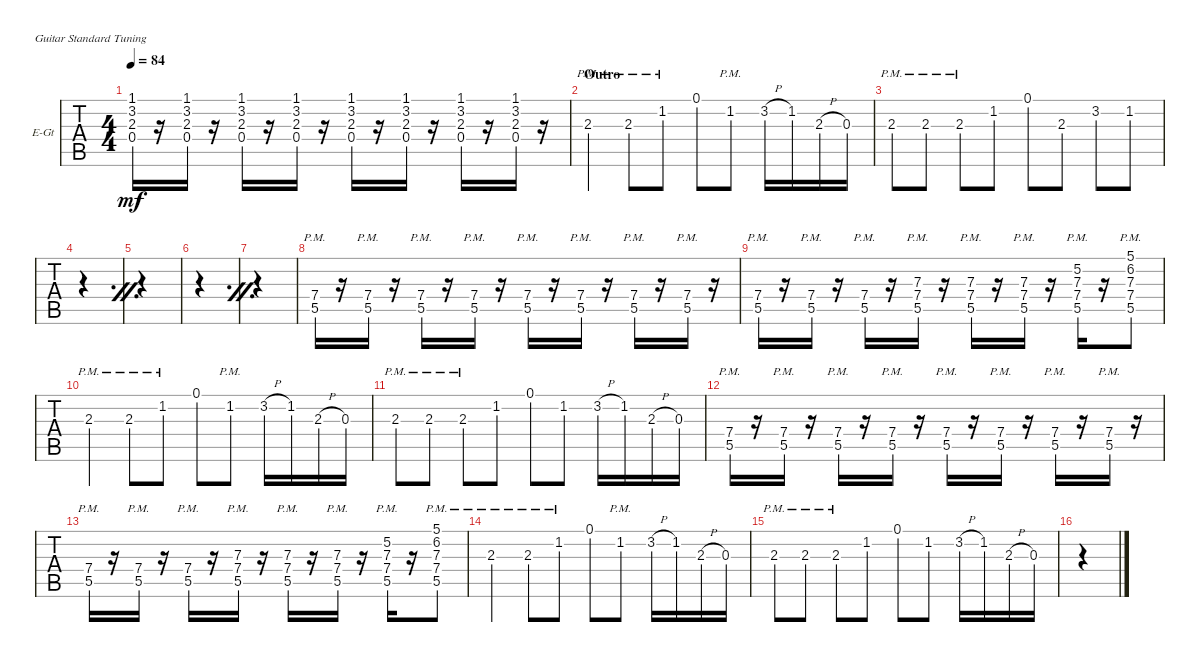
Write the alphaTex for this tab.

\defaultSystemsLayout 4
\bracketExtendMode groupsimilarinstruments
\firstSystemTrackNameOrientation horizontal
\otherSystemsTrackNameOrientation horizontal
\track ("Guitar III" "E-Gt") {instrument overdrivenguitar}
\staff {tabs}
\tuning (E4 B3 G3 D3 A2 E2)
\ts (4 4)
\tempo 84
\clef g2
\scale
0.333333
\ks c
(0.4 2.3 3.2 1.1).16{dy mf} r.16 (0.4 2.3 3.2 1.1).16 r.16 (0.4 2.3 3.2 1.1).16 r.16 (0.4 2.3 3.2 1.1).16 r.16 (0.4 2.3 3.2 1.1).16 r.16 (0.4 2.3 3.2 1.1).16 r.16 (0.4 2.3 3.2 1.1).16 r.16 (0.4 2.3 3.2 1.1).16 r.16 |
\section ("" "Outro")
\scale
0.333333 2.3{pm}.4 2.3{pm}.8 1.2{pm}.8 0.1.8 1.2{pm}.8 3.2{h}.16 1.2.16 2.3{h}.16 0.3.16 |
\scale
0.333333 2.3{pm}.8 2.3{pm}.8 2.3{pm}.8 1.2.8 0.1.8 2.3.8 3.2.8 1.2.8 |
\simile firstofdouble
\scale
0.333333 |
\simile secondofdouble
\scale
0.333333 |
\simile firstofdouble
\scale
0.333333 |
\simile secondofdouble
\scale
0.333333 |
\simile none
\scale
0.333333 (5.5{pm} 7.4{pm}).16 r.16 (5.5{pm} 7.4{pm}).16 r.16 (5.5{pm} 7.4{pm}).16 r.16 (5.5{pm} 7.4{pm}).16 r.16 (5.5{pm} 7.4{pm}).16 r.16 (5.5{pm} 7.4{pm}).16 r.16 (5.5{pm} 7.4{pm}).16 r.16 (5.5{pm} 7.4{pm}).16 r.16 |
\scale
0.333333 (5.5{pm} 7.4{pm}).16 r.16 (5.5{pm} 7.4{pm}).16 r.16 (5.5{pm} 7.4{pm}).16 r.16 (5.5{pm} 7.4{pm} 7.3).16 r.16 (5.5{pm} 7.4{pm} 7.3).16 r.16 (5.5{pm} 7.4{pm} 7.3).16 r.16 (5.5{pm} 7.4{pm} 5.2 7.3).16 r.16 (5.5{pm} 7.4{pm} 7.3 6.2 5.1).8 |
\scale
0.333333 2.3{pm}.4 2.3{pm}.8 1.2{pm}.8 0.1.8 1.2{pm}.8 3.2{h}.16 1.2.16 2.3{h}.16 0.3.16 |
\scale
0.333333 2.3{pm}.8 2.3{pm}.8 2.3{pm}.8 1.2.8 0.1.8 1.2.8 3.2{h}.16 1.2.16 2.3{h}.16 0.3.16 |
\scale
0.333333 (5.5{pm} 7.4{pm}).16 r.16 (5.5{pm} 7.4{pm}).16 r.16 (5.5{pm} 7.4{pm}).16 r.16 (5.5{pm} 7.4{pm}).16 r.16 (5.5{pm} 7.4{pm}).16 r.16 (5.5{pm} 7.4{pm}).16 r.16 (5.5{pm} 7.4{pm}).16 r.16 (5.5{pm} 7.4{pm}).16 r.16 |
\scale
0.333333 (5.5{pm} 7.4{pm}).16 r.16 (5.5{pm} 7.4{pm}).16 r.16 (5.5{pm} 7.4{pm}).16 r.16 (5.5{pm} 7.4{pm} 7.3).16 r.16 (5.5{pm} 7.4{pm} 7.3).16 r.16 (5.5{pm} 7.4{pm} 7.3).16 r.16 (5.5{pm} 7.4{pm} 5.2 7.3).16 r.16 (5.5{pm} 7.4{pm} 7.3 6.2 5.1).8 |
\scale
0.333333 2.3{pm}.4 2.3{pm}.8 1.2{pm}.8 0.1.8 1.2{pm}.8 3.2{h}.16 1.2.16 2.3{h}.16 0.3.16 |
2.3{pm}.8 2.3{pm}.8 2.3{pm}.8 1.2.8 0.1.8 1.2.8 3.2{h}.16 1.2.16 2.3{h}.16 0.3.16 |
\simile firstofdouble
